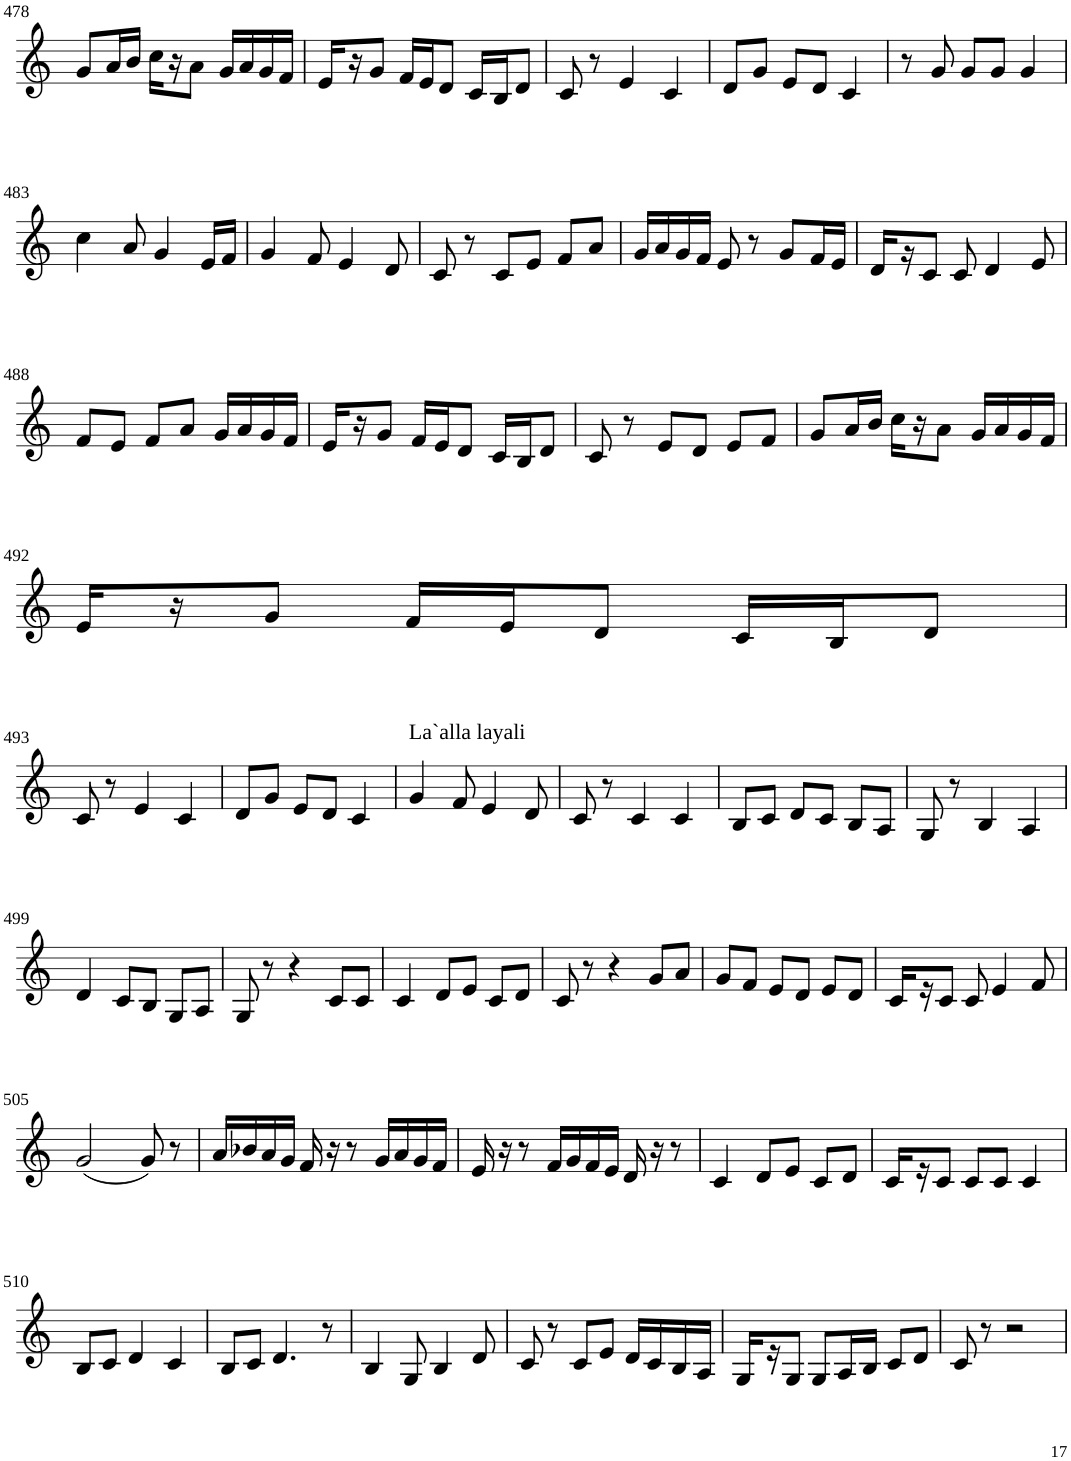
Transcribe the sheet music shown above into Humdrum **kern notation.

**kern
*part1
*staff1
*I"Violin
!!LO:PB:g=z
*clefG2
*k[]
*M3/4
=478
8g/L
16a/L
16b/JJ
16cc\LL
16r
8a\J
16g/LL
16a/
16g/
16f/JJ
=479
16e/LL
16r
8g/J
16f/LL
16e/J
8d/J
16c/LL
16B/J
8d/J
=480
8c/
8r
4e/
4c/
=481
8d/L
8g/J
8e/L
8d/J
4c/
=482
8r
8g/
8g/L
8g/J
4g/
!!LO:LB:g=z
=483
4cc\
8a/
4g/
16e/LL
16f/JJ
=484
4g/
8f/
4e/
8d/
=485
8c/
8r
8c/L
8e/J
8f/L
8a/J
=486
16g/LL
16a/
16g/
16f/JJ
8e/
8r
8g/L
16f/L
16e/JJ
=487
16d/LL
16r
8c/J
8c/
4d/
8e/
!!LO:LB:g=z
=488
8f/L
8e/J
8f/L
8a/J
16g/LL
16a/
16g/
16f/JJ
=489
16e/LL
16r
8g/J
16f/LL
16e/J
8d/J
16c/LL
16B/J
8d/J
=490
8c/
8r
8e/L
8d/J
8e/L
8f/J
=491
8g/L
16a/L
16b/JJ
16cc\LL
16r
8a\J
16g/LL
16a/
16g/
16f/JJ
!!LO:LB:g=z
=492
16e/LL
16r
8g/J
16f/LL
16e/J
8d/J
16c/LL
16B/J
8d/J
!!LO:LB:g=z
=493
8c/
8r
4e/
4c/
=494
8d/L
8g/J
8e/L
8d/J
4c/
=495
!LO:TX:a:t=La`alla layali
4g/
8f/
4e/
8d/
=496
8c/
8r
4c/
4c/
=497
8B/L
8c/J
8d/L
8c/J
8B/L
8A/J
=498
8G/
8r
4B/
4A/
!!LO:LB:g=z
=499
4d/
8c/L
8B/J
8G/L
8A/J
=500
8G/
8r
4r
8c/L
8c/J
=501
4c/
8d/L
8e/J
8c/L
8d/J
=502
8c/
8r
4r
8g/L
8a/J
=503
8g/L
8f/J
8e/L
8d/J
8e/L
8d/J
=504
16c/LL
16r
8c/J
8c/
4e/
8f/
!!LO:LB:g=z
=505
(2g/
8g/)
8r
=506
16a/LL
16b-X/
16a/
16g/JJ
16f/
16r
8r
16g/LL
16a/
16g/
16f/JJ
=507
16e/
16r
8r
16f/LL
16g/
16f/
16e/JJ
16d/
16r
8r
=508
4c/
8d/L
8e/J
8c/L
8d/J
=509
16c/LL
16r
8c/J
8c/L
8c/J
4c/
!!LO:LB:g=z
=510
8B/L
8c/J
4d/
4c/
=511
8B/L
8c/J
4.d/
8r
=512
4B/
8G/
4B/
8d/
=513
8c/
8r
8c/L
8e/J
16d/LL
16c/
16B/
16A/JJ
=514
16G/LL
16r
8G/J
8G/L
16A/L
16B/JJ
8c/L
8d/J
=515
8c/
8r
2r
=
*-
